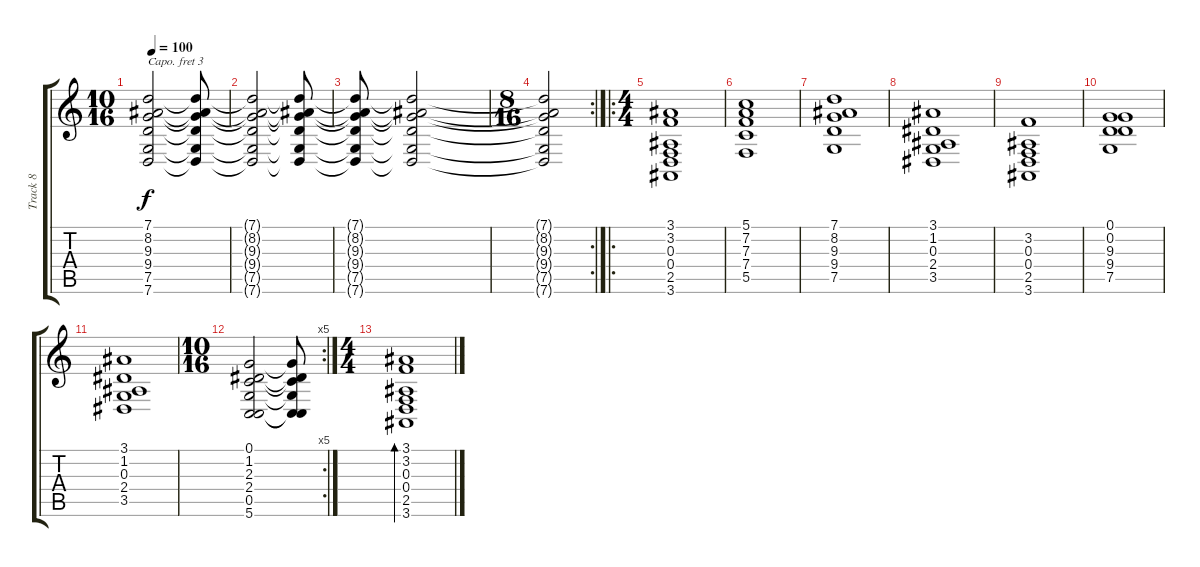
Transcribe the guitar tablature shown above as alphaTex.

\track ("Track 8" "Track 8") {instrument churchorgan}
\staff {score tabs}
\capo 3
\tuning (E4 B3 G3 D3 A2 E2) {hide}
\ts (10 16)
\tempo 100
\clef g2
\ks c
(7.1 8.2 9.3 9.4 7.5 7.6).2{dy f} (7.1{t} 8.2{t} 9.3{t} 9.4{t} 7.5{t} 7.6{t}).8 |
(7.1{t} 8.2{t} 9.3{t} 9.4{t} 7.5{t} 7.6{t}).2 (7.1{t} 8.2{t} 9.3{t} 9.4{t} 7.5{t} 7.6{t}).8 |
(7.1{t} 8.2{t} 9.3{t} 9.4{t} 7.5{t} 7.6{t}).8 (7.1{t} 8.2{t} 9.3{t} 9.4{t} 7.5{t} 7.6{t}).2 |
\rc 2
\ts (8 16)
(7.1{t} 8.2{t} 9.3{t} 9.4{t} 7.5{t} 7.6{t}).2 |
\ro
\ts (4 4)
(3.1 3.2 0.3 0.4 2.5 3.6).1 |
(5.1 7.2 7.3 7.4 5.5).1 |
(7.1 8.2 9.3 9.4 7.5).1 |
(3.1 1.2 0.3 2.4 3.5).1 |
(3.2 0.3 0.4 2.5 3.6).1 |
(0.1 0.2 9.3 9.4 7.5).1 |
(3.1 1.2 0.3 2.4 3.5).1 |
\rc 5
\ts (10 16)
(0.1 1.2 2.3 2.4 0.5 5.6).2 (0.1{t} 1.2{t} 2.3{t} 2.4{t} 0.5{t} 5.6{t}).8 |
\ts (4 4)
(3.1 3.2 0.3 0.4 2.5 3.6).1{bd 480}
